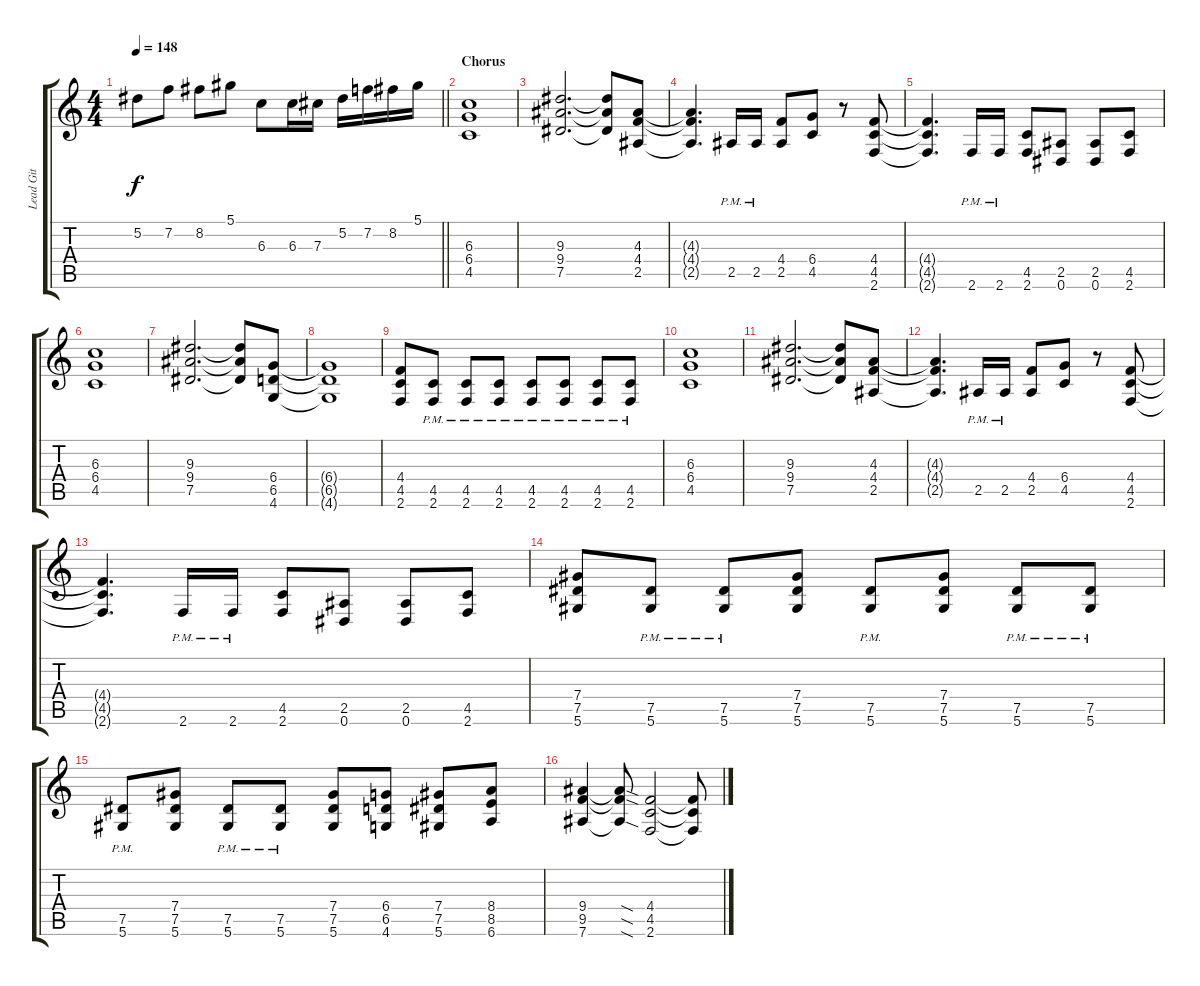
\track ("Lead Git" "Lead Git") {instrument distortionguitar}
\staff {score tabs}
\tuning (Eb4 Bb3 Gb3 Db3 Ab2 Eb2) {hide}
\ts (4 4)
\tempo 148
\clef g2
\barLineRight lightlight
\ks c
5.2.8{dy f} 7.2.8 8.2.8 5.1.8 6.3.8 6.3.16 7.3.16 5.2.16 7.2.16 8.2.16 5.1.16 |
\section ("" "Chorus")
(6.3 6.4 4.5).1 |
(9.3 9.4 7.5).2{d} (9.3{t} 9.4{t} 7.5{t}).8 (4.3 4.4 2.5).8 |
(4.3{t} 4.4{t} 2.5{t}).4{d} 2.5{pm}.16 2.5{pm}.16 (4.4 2.5).8 (6.4 4.5).8 r.8 (4.4 4.5 2.6).8 |
(4.4{t} 4.5{t} 2.6{t}).4{d} 2.6{pm}.16 2.6{pm}.16 (4.5 2.6).8 (2.5 0.6).8 (2.5 0.6).8 (4.5 2.6).8 |
(6.3 6.4 4.5).1 |
(9.3 9.4 7.5).2{d} (9.3{t} 9.4{t} 7.5{t}).8 (6.4 6.5 4.6).8 |
(6.4{t} 6.5{t} 4.6{t}).1 |
(4.4 4.5 2.6).8 (4.5{pm} 2.6{pm}).8 (4.5{pm} 2.6{pm}).8 (4.5{pm} 2.6{pm}).8 (4.5{pm} 2.6{pm}).8 (4.5{pm} 2.6{pm}).8 (4.5{pm} 2.6{pm}).8 (4.5{pm} 2.6{pm}).8 |
(6.3 6.4 4.5).1 |
(9.3 9.4 7.5).2{d} (9.3{t} 9.4{t} 7.5{t}).8 (4.3 4.4 2.5).8 |
(4.3{t} 4.4{t} 2.5{t}).4{d} 2.5{pm}.16 2.5{pm}.16 (4.4 2.5).8 (6.4 4.5).8 r.8 (4.4 4.5 2.6).8 |
(4.4{t} 4.5{t} 2.6{t}).4{d} 2.6{pm}.16 2.6{pm}.16 (4.5 2.6).8 (2.5 0.6).8 (2.5 0.6).8 (4.5 2.6).8 |
(7.4 7.5 5.6).8 (7.5{pm} 5.6{pm}).8 (7.5{pm} 5.6{pm}).8 (7.4 7.5 5.6).8 (7.5{pm} 5.6{pm}).8 (7.4 7.5 5.6).8 (7.5{pm} 5.6{pm}).8 (7.5{pm} 5.6{pm}).8 |
(7.5{pm} 5.6{pm}).8 (7.4 7.5 5.6).8 (7.5{pm} 5.6{pm}).8 (7.5{pm} 5.6{pm}).8 (7.4 7.5 5.6).8 (6.4 6.5 4.6).8 (7.4 7.5 5.6).8 (8.4 8.5 6.6).8 |
(9.4 9.5 7.6).4 (9.4{sod t} 9.5{sod t} 7.6{sod t}).8 (4.4 4.5 2.6).2 (4.4{t} 4.5{t} 2.6{t}).8
